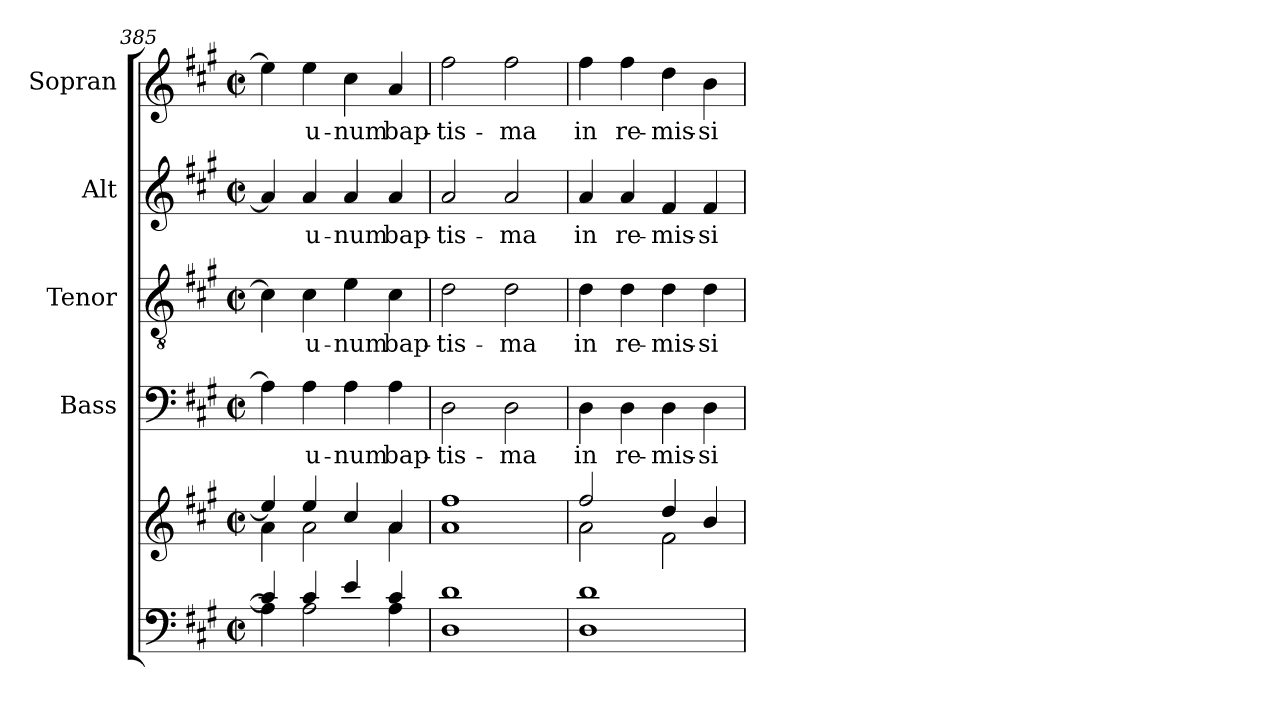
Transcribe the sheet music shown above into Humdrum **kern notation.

**kern	**kern	**kern	**text	**kern	**text	**kern	**text	**kern	**text
*part5	*part5	*part4	*part4	*part3	*part3	*part2	*part2	*part1	*part1
*staff6	*staff5	*staff4	*staff4	*staff3	*staff3	*staff2	*staff2	*staff1	*staff1
*	*	*I"Bass	*	*I"Tenor	*	*I"Alt	*	*I"Sopran	*
*	*	*I'B.	*	*I'T.	*	*I'A.	*	*I'S.	*
*clefF4	*clefG2	*clefF4	*	*clefGv2	*	*clefG2	*	*clefG2	*
*k[f#c#g#]	*k[f#c#g#]	*k[f#c#g#]	*	*k[f#c#g#]	*	*k[f#c#g#]	*	*k[f#c#g#]	*
*A:	*A:	*A:	*	*A:	*	*A:	*	*A:	*
*M2/2	*M2/2	*M2/2	*	*M2/2	*	*M2/2	*	*M2/2	*
*met(c|)	*met(c|)	*met(c|)	*	*met(c|)	*	*met(c|)	*	*met(c|)	*
=385	=385	=385	=385	=385	=385	=385	=385	=385	=385
*^	*^	*	*	*	*	*	*	*	*
4c#/]	4A\]	4ee/]	4a\	4A\]	.	4c#\]	.	4a/]	.	4ee\]	.
!	!	!	!	!	!LO:LY:b	!	!LO:LY:b	!	!LO:LY:b	!	!LO:LY:b
4c#/	2A\	4ee/	2a\	4A\	u-	4c#\	u-	4a/	u-	4ee\	u-
!	!	!	!	!	!LO:LY:b	!	!LO:LY:b	!	!LO:LY:b	!	!LO:LY:b
4e/	.	4cc#/	.	4A\	-num	4e\	-num	4a/	-num	4cc#\	-num
!	!	!	!	!	!LO:LY:b	!	!LO:LY:b	!	!LO:LY:b	!	!LO:LY:b
4c#/	4A\	4a/	4a\	4A\	bap-	4c#\	bap-	4a/	bap-	4a/	bap-
=386	=386	=386	=386	=386	=386	=386	=386	=386	=386	=386	=386
!	!	!	!	!	!LO:LY:b	!	!LO:LY:b	!	!LO:LY:b	!	!LO:LY:b
1d	1D	1ff#	1a	2D\	-tis-	2d\	-tis-	2a/	-tis-	2ff#\	-tis-
!	!	!	!	!	!LO:LY:b	!	!LO:LY:b	!	!LO:LY:b	!	!LO:LY:b
.	.	.	.	2D\	-ma	2d\	-ma	2a/	-ma	2ff#\	-ma
!!LO:PB:g=z
=387	=387	=387	=387	=387	=387	=387	=387	=387	=387	=387	=387
!	!	!	!	!	!LO:LY:b	!	!LO:LY:b	!	!LO:LY:b	!	!LO:LY:b
1d	1D	2ff#/	2a\	4D\	in	4d\	in	4a/	in	4ff#\	in
!	!	!	!	!	!LO:LY:b	!	!LO:LY:b	!	!LO:LY:b	!	!LO:LY:b
.	.	.	.	4D\	re-	4d\	re-	4a/	re-	4ff#\	re-
!	!	!	!	!	!LO:LY:b	!	!LO:LY:b	!	!LO:LY:b	!	!LO:LY:b
.	.	4dd/	2f#\	4D\	-mis-	4d\	-mis-	4f#/	-mis-	4dd\	-mis-
!	!	!	!	!	!LO:LY:b	!	!LO:LY:b	!	!LO:LY:b	!	!LO:LY:b
.	.	4b/	.	4D\	-si-	4d\	-si-	4f#/	-si-	4b\	-si-
*v	*v	*	*	*	*	*	*	*	*	*	*
*	*v	*v	*	*	*	*	*	*	*	*
=	=	=	=	=	=	=	=	=	=
*-	*-	*-	*-	*-	*-	*-	*-	*-	*-
